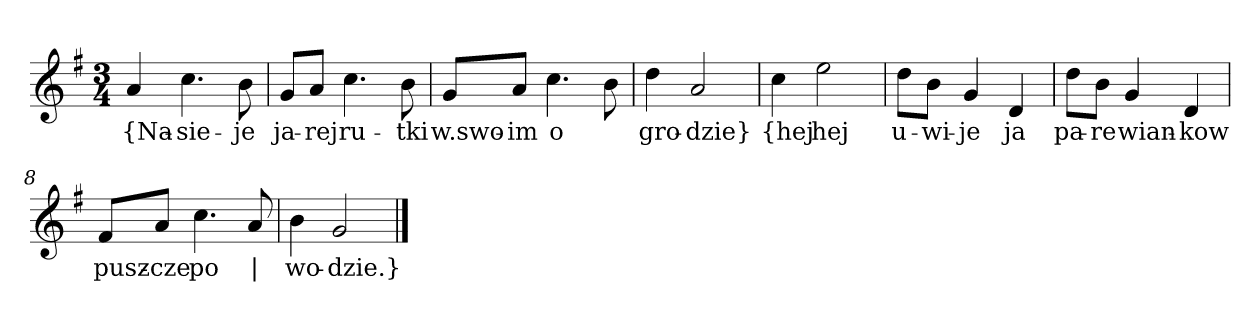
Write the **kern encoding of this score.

**kern	**text
*part1	*part1
*staff1	*staff1
*clefG2	*
*k[f#]	*
*G:	*
*M3/4	*
=	=
4a	{Na-
4.cc	-sie-
8b	-je
=2	=2
8g/L	ja-
8a/J	-rej
4.cc	ru-
8b	-tki
=3	=3
8g/L	w.swo-
8a/J	-im
4.cc	o
8b	--
=4	=4
4dd	-gro-
2a	-dzie}
=5y	=5y
4cc	{hej
2ee	hej
=6	=6
8dd\L	u-
8b\J	-wi-
4g	-je
4d	ja
=7	=7
8dd\L	pa-
8b\J	-re
4g	wian-
4d	-kow
=8	=8
8f#/L	pusz-
8a/J	-cze
4.cc	po
8a	|
=9	=9
4b	wo-
2g	-dzie.}
==	==
*-	*-
